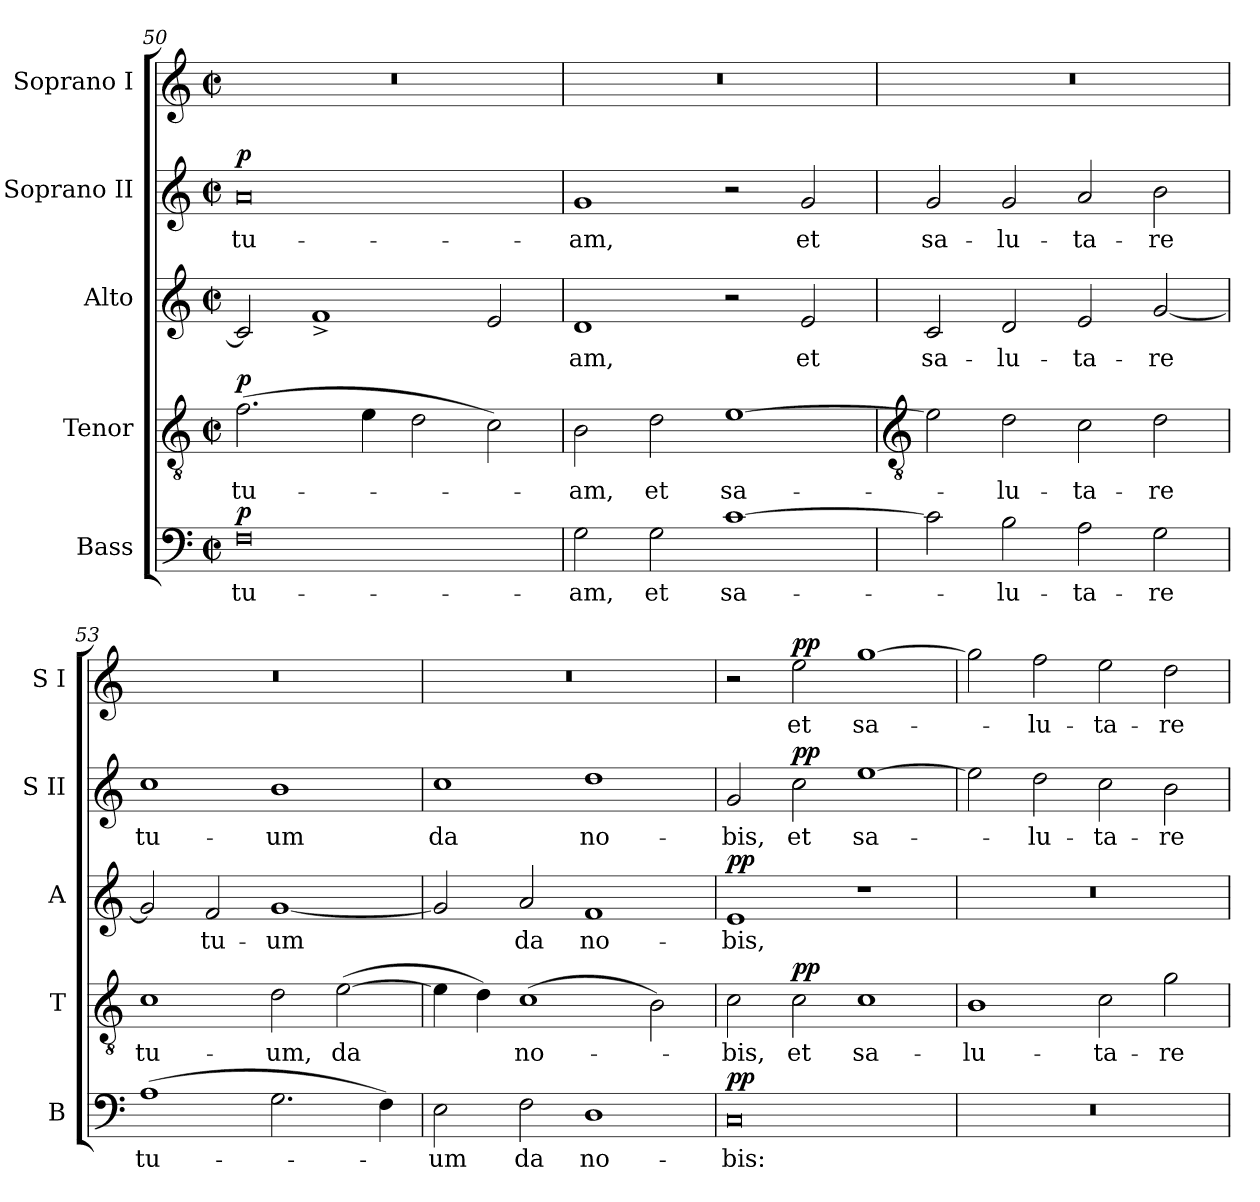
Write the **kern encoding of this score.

**kern	**text	**dynam	**kern	**text	**dynam	**kern	**text	**dynam	**kern	**text	**dynam	**kern	**text	**dynam
*part5	*part5	*part5	*part4	*part4	*part4	*part3	*part3	*part3	*part2	*part2	*part2	*part1	*part1	*part1
*staff5	*staff5	*staff5	*staff4	*staff4	*staff4	*staff3	*staff3	*staff3	*staff2	*staff2	*staff2	*staff1	*staff1	*staff1
*I"Bass	*	*	*I"Tenor	*	*	*I"Alto	*	*	*I"Soprano II	*	*	*I"Soprano I	*	*
*I'B	*	*	*I'T	*	*	*I'A	*	*	*I'S II	*	*	*I'S I	*	*
*clefF4	*	*	*clefGv2	*	*	*clefG2	*	*	*clefG2	*	*	*clefG2	*	*
*k[]	*	*	*k[]	*	*	*k[]	*	*	*k[]	*	*	*k[]	*	*
*C:	*	*	*C:	*	*	*C:	*	*	*C:	*	*	*C:	*	*
*M4/2	*	*	*M4/2	*	*	*M4/2	*	*	*M4/2	*	*	*M4/2	*	*
*met(c|)	*	*	*met(c|)	*	*	*met(c|)	*	*	*met(c|)	*	*	*met(c|)	*	*
=50	=50	=50	=50	=50	=50	=50	=50	=50	=50	=50	=50	=50	=50	=50
!	!LO:LY:b	!LO:DY:b	!	!LO:LY:b	!LO:DY:b	!	!	!	!	!LO:LY:b	!LO:DY:b	!	!	!
0F	tu-	p	(>2.f	tu-	p	2c]	.	.	0a	tu-	p	0r	.	.
.	.	.	.	.	.	1f^	.	.	.	.	.	.	.	.
.	.	.	4e	.	.	.	.	.	.	.	.	.	.	.
.	.	.	2d	.	.	.	.	.	.	.	.	.	.	.
.	.	.	2c)	.	.	2e	.	.	.	.	.	.	.	.
=51	=51	=51	=51	=51	=51	=51	=51	=51	=51	=51	=51	=51	=51	=51
!	!LO:LY:b	!	!	!LO:LY:b	!	!	!LO:LY:b	!	!	!LO:LY:b	!	!	!	!
2G	-am,	.	2B	am,	.	1d	am,	.	1g	-am,	.	0r	.	.
!	!LO:LY:b	!	!	!LO:LY:b	!	!	!	!	!	!	!	!	!	!
2G	et	.	2d	et	.	.	.	.	.	.	.	.	.	.
!	!LO:LY:b	!	!	!LO:LY:b	!	!	!	!	!	!	!	!	!	!
[1c	sa-	.	[1e	sa-	.	2r	.	.	2r	.	.	.	.	.
!	!	!	!	!	!	!	!LO:LY:b	!	!	!LO:LY:b	!	!	!	!
.	.	.	.	.	.	2e	et	.	2g	et	.	.	.	.
!!LO:LB:g=z
=52	=52	=52	=52	=52	=52	=52	=52	=52	=52	=52	=52	=52	=52	=52
*	*	*	*clefGv2	*	*	*	*	*	*	*	*	*	*	*
!	!	!	!	!	!	!	!LO:LY:b	!	!	!LO:LY:b	!	!	!	!
2c]	.	.	2e]	.	.	2c	sa-	.	2g	sa-	.	0r	.	.
!	!LO:LY:b	!	!	!LO:LY:b	!	!	!LO:LY:b	!	!	!LO:LY:b	!	!	!	!
2B	lu-	.	2d	lu-	.	2d	-lu-	.	2g	-lu-	.	.	.	.
!	!LO:LY:b	!	!	!LO:LY:b	!	!	!LO:LY:b	!	!	!LO:LY:b	!	!	!	!
2A	-ta-	.	2c	-ta-	.	2e	-ta-	.	2a	-ta-	.	.	.	.
!	!LO:LY:b	!	!	!LO:LY:b	!	!	!LO:LY:b	!	!	!LO:LY:b	!	!	!	!
2G	-re	.	2d	-re	.	[2g	-re	.	2b	-re	.	.	.	.
=53	=53	=53	=53	=53	=53	=53	=53	=53	=53	=53	=53	=53	=53	=53
!	!LO:LY:b	!	!	!LO:LY:b	!	!	!	!	!	!LO:LY:b	!	!	!	!
(>1A	tu-	.	1c	tu-	.	2g]	.	.	1cc	tu-	.	0r	.	.
!	!	!	!	!	!	!	!LO:LY:b	!	!	!	!	!	!	!
.	.	.	.	.	.	2f	tu-	.	.	.	.	.	.	.
!	!	!	!	!LO:LY:b	!	!	!LO:LY:b	!	!	!LO:LY:b	!	!	!	!
2.G	.	.	2d	-um,	.	[1g	-um	.	1b	-um	.	.	.	.
!	!	!	!	!LO:LY:b	!	!	!	!	!	!	!	!	!	!
.	.	.	(>[2e	da	.	.	.	.	.	.	.	.	.	.
4F)	.	.	.	.	.	.	.	.	.	.	.	.	.	.
=54	=54	=54	=54	=54	=54	=54	=54	=54	=54	=54	=54	=54	=54	=54
!	!LO:LY:b	!	!	!	!	!	!	!	!	!LO:LY:b	!	!	!	!
2E	um	.	4e]	.	.	2g]	.	.	1cc	da	.	0r	.	.
.	.	.	4d)	.	.	.	.	.	.	.	.	.	.	.
!	!LO:LY:b	!	!	!LO:LY:b	!	!	!LO:LY:b	!	!	!	!	!	!	!
2F	da	.	(>1c	no-	.	2a	da	.	.	.	.	.	.	.
!	!LO:LY:b	!	!	!	!	!	!LO:LY:b	!	!	!LO:LY:b	!	!	!	!
1D	no-	.	.	.	.	1f	no-	.	1dd	no-	.	.	.	.
.	.	.	2B)	.	.	.	.	.	.	.	.	.	.	.
=55	=55	=55	=55	=55	=55	=55	=55	=55	=55	=55	=55	=55	=55	=55
!	!LO:LY:b	!LO:DY:b	!	!LO:LY:b	!	!	!LO:LY:b	!LO:DY:b	!	!LO:LY:b	!	!	!	!
0C	bis:	pp	2c	bis,	.	1e	bis,	pp	2g	-bis,	.	2r	.	.
!	!	!	!	!LO:LY:b	!LO:DY:b	!	!	!	!	!LO:LY:b	!LO:DY:b	!	!LO:LY:b	!LO:DY:b
.	.	.	2c	et	pp	.	.	.	2cc	et	pp	2ee	et	pp
!	!	!	!	!LO:LY:b	!	!	!	!	!	!LO:LY:b	!	!	!LO:LY:b	!
.	.	.	1c	sa-	.	1r	.	.	[1ee	sa-	.	[1gg	sa-	.
=56	=56	=56	=56	=56	=56	=56	=56	=56	=56	=56	=56	=56	=56	=56
!	!	!	!	!LO:LY:b	!	!	!	!	!	!	!	!	!	!
0r	.	.	1B	-lu-	.	0r	.	.	2ee]	.	.	2gg]	.	.
!	!	!	!	!	!	!	!	!	!	!LO:LY:b	!	!	!LO:LY:b	!
.	.	.	.	.	.	.	.	.	2dd	lu-	.	2ff	lu-	.
!	!	!	!	!LO:LY:b	!	!	!	!	!	!LO:LY:b	!	!	!LO:LY:b	!
.	.	.	2c	-ta-	.	.	.	.	2cc	-ta-	.	2ee	-ta-	.
!	!	!	!	!LO:LY:b	!	!	!	!	!	!LO:LY:b	!	!	!LO:LY:b	!
.	.	.	2g	-re	.	.	.	.	2b	-re	.	2dd	-re	.
=	=	=	=	=	=	=	=	=	=	=	=	=	=	=
*-	*-	*-	*-	*-	*-	*-	*-	*-	*-	*-	*-	*-	*-	*-
